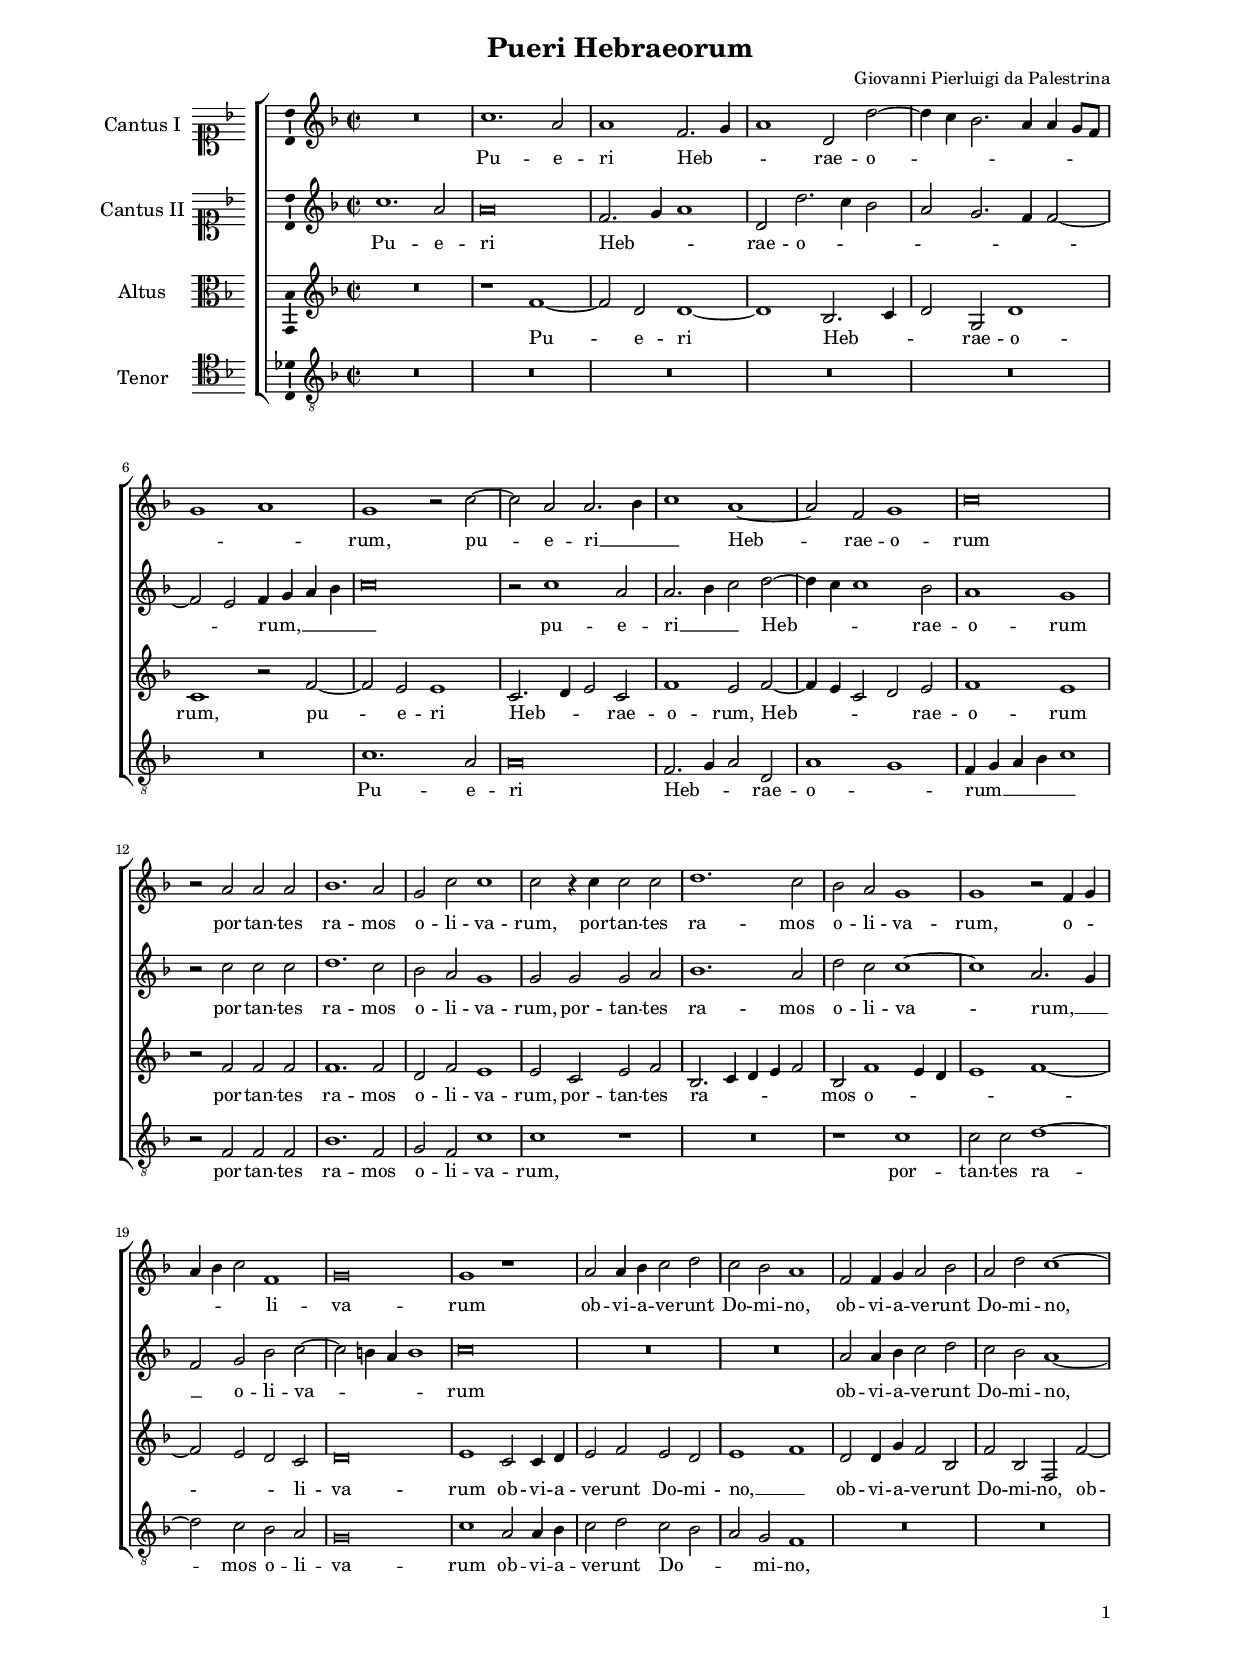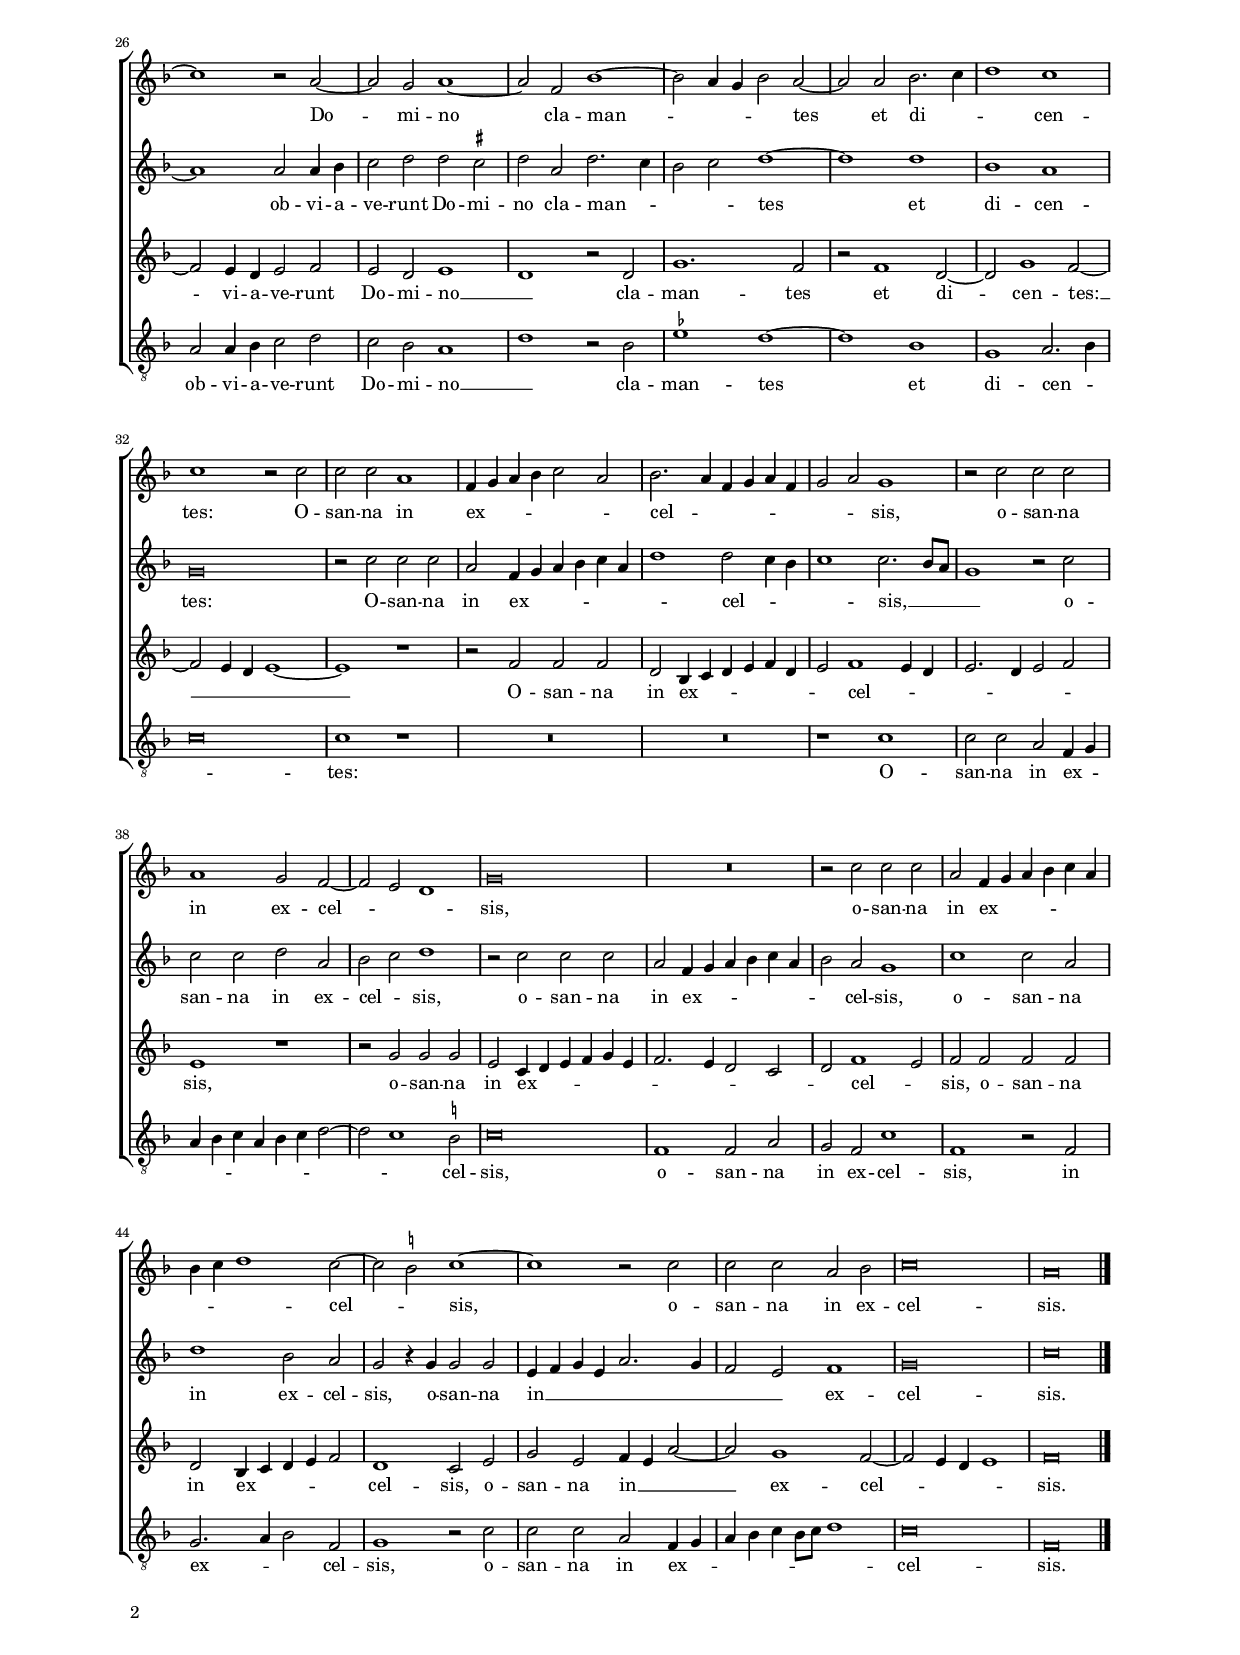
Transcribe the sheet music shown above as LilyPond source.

\header
{
  title="Pueri Hebraeorum"
  composer="Giovanni Pierluigi da Palestrina"
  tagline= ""
}

\version "2.24.2"
\language deutsch
#(set-global-staff-size 15)
% #(set-default-paper-size "letter")
#(ly:set-option 'point-and-click #f)

	
global = {
	\key f \major
	\time 2/2 \set Score.measureLength = #(ly:make-moment 2/1)
	\set Score.tempoHideNote = ##t
	\tempo 2 = 90
	\skip 1*2*49 \bar "|."
	}

	ficta = { \once \set suggestAccidentals = ##t }
	
	forget = #(define-music-function (music) (ly:music?) #{
		\accidentalStyle forget
		$music
		\accidentalStyle default
		#})
	


\paper
	{
	top-margin = 1.7 \cm
	bottom-margin = 1.1 \cm
	left-margin = 2.2 \cm
	right-margin = 2.2 \cm
	ragged-bottom = ##f
	ragged-last-bottom = ##f
	print-page-number = ##f
	system-system-spacing = #'((basic-distance . 17) (minimum-distance . 14) (padding . 6) (strechability . 150))
	oddFooterMarkup=\markup   \fill-line { "" \fromproperty #'page:page-number-string }
	evenFooterMarkup=\markup  \fill-line { \fromproperty #'page:page-number-string "" }
	last-bottom-spacing = #'((basic-distance . 11) (minimum-distance . 7) (padding . 4))
%	systems-per-page = 3
%	page-count = 3	
%	min-systems-per-page = 3
	}


incipitcantus = \markup { \score {
	{
	\set Staff.instrumentName = \markup { \fontsize #1 "Cantus I" }
	\key f \major
	\clef soprano
	s4 \bar ""
	}
	\layout  {
	raggedright = ##t
	indent = 1.6 \cm
	line-width = 2.5\cm
	\context { \Staff \remove Time_signature_engraver }
	\override Staff.Clef.Y-extent = #'(0 . 0)
	}} \hspace #1 }
	
	 
incipitaltus = \markup { \score {
	{
	\set Staff.instrumentName = \markup { \fontsize #1 "Cantus II" }
	\key f \major
	\clef soprano
	s4 \bar ""
	}
	\layout  {
	raggedright = ##t
	indent = 1.6 \cm
	line-width = 2.5\cm
	\context { \Staff \remove Time_signature_engraver }
	\override Staff.Clef.Y-extent = #'(0 . 0)
	}} \hspace #1 }


incipittenor = \markup { \score {
	{
	\set Staff.instrumentName = \markup { \fontsize #1 "Altus" }
	\key f \major
	\clef alto
	s4 \bar ""
	}
	\layout  {
	raggedright = ##t
	indent = 1.6 \cm
	line-width = 2.5\cm
	\context { \Staff \remove Time_signature_engraver }
	\override Staff.Clef.Y-extent = #'(0 . 0)
	}} \hspace #1 }


incipitbassus = \markup { \score {
	{
	\set Staff.instrumentName = \markup { \fontsize #1 "Tenor" }
	\key f \major
	\clef tenor
	s4 \bar ""
	}
	\layout  {
	raggedright = ##t
	indent = 1.6 \cm
	line-width = 2.5\cm
	\context { \Staff \remove Time_signature_engraver }
	\override Staff.Clef.Y-extent = #'(0 . 0)
	}} \hspace #1 }


cantus =  \relative c''
	{
	R\breve
	c1. a2
	a1 f2. g4
	a1 d,2 d'~
%5
	d4 c b2. a4 a g8 f |
	g1 a
	g1 r2 c~
	c2 a a2. b4
	c1 a~
%10
	a2 f g1 |
	c\breve
	r2 a a a
	b1. a2
	g2 c c1
%15
	c2 r4 c c2 c |
	d1. c2
	b2 a g1
	g1 r2 f4 g
	a4 b c2 f,1
%20
	g\breve |
	g1 r
	a2 a4 b c2 d
	c2 b a1
	f2 f4 g a2 b
%25
	a2 d c1~ |
	c1 r2 a~
	a2 g a1~
	a2 f b1~
	b2 a4 g b2 a~
%30
	a2 a b2. c4 |
	d1 c
	c1 r2 c
	c2 c a1
	f4 g a b c2 a
%35
	b2. a4 f g a f |
	g2 a g1
	r2 c c c
	a1 g2 f~
	f2 e d1
%40
	g\breve |
	R\breve
	r2 c c c
	a2 f4 g a b c a
	b4 c d1 c2~
%45
	c2 \ficta h c1~ |
	c1 r2 c
	c2 c a b
	c\breve
	a\breve |
	}


altus =  \relative c''
	{
	c1. a2
	a\breve
	f2. g4 a1
	d,2 d'2. c4 b2
%5
	a2 g2. f4 f2~ |
	f2 e f4 g a b
	c\breve
	r2 c1 a2
	a2. b4 c2 d~
%10
	d4 c c1 b2 |
	a1 g
	r2 c c c
	d1. c2
	b2 a g1
%15
	g2 g g a |
	b1. a2
	d2 c c1~
	c1 a2. g4
	f2 g b c~
%20
	c2 h4 a h1 |
	c\breve
	R\breve
	R\breve
	a2 a4 b c2 d
%25
	c2 b a1~ |
	a1 a2 a4 b
	c2 d d \ficta cis
	d2 a d2. c4
	b2 c d1~
%30
	d1 d |
	b1 a
	g\breve
	r2 c c c
	a2 f4 g a b c a
%35
	d1 d2 c4 b |
	c1 c2. b8 a
	g1 r2 c
	c2 c d a
	b2 c d1
%40
	r2 c c c |
	a2 f4 g a b c a
	b2 a g1
	c1 c2 a
	d1 b2 a
%45
	g2 r4 g g2 g |
	e4 f g e a2. g4
	f2 e f1
	g\breve
	c\breve |
	}


tenor =  \relative c'
	{
	R\breve
	r1 f~
	f2 d d1~
	d1 b2. c4
%5
	d2 g, d'1 |
	c1 r2 f~
	f2 e e1
	c2. d4 e2 c
	f1 e2 f~
%10
	f4 e c2 d e |
	f1 e
	r2 f f f
	f1. f2
	d2 f e1
%15
	e2 c e f |
	b,2. c4 d e f2
	b,2 f'1 e4 d
	e1 f~
	f2 e d c
%20
	d\breve |
	e1 c2 c4 d
	e2 f e d
	e1 f
	d2 d4 g f2 b,
%25
	f'2 b, f f'~ |
	f2 e4 d e2 f
	e2 d e1
	d1 r2 d
	g1. f2
%30
	r2 f1 d2~ |
	d2 g1 f2~
	f2 e4 d e1~
	e1 r
	r2 f f f
%35
	d2 b4 c d e f d |
	e2 f1 e4 d
	e2. d4 e2 f
	e1 r
	r2 g g g
%40
	e2 c4 d e f g e |
	f2. e4 d2 c
	d2 f1 e2
	f2 f f f
	d2 b4 c d e f2
%45
	d1 c2 e |
	g2 e f4 e a2~
	a2 g1 f2~
	f2 e4 d e1
	f\breve |
	}


bassus  =  \relative c'
	{
	R\breve
	R\breve
	R\breve
	R\breve
%5
	R\breve |
	R\breve
	c1. a2
	a\breve
	f2. g4 a2 d,
%10
	a'1 g
	f4 g a b c1 |
	r2 f, f f
	b1. f2
	g2 f c'1
%15
	c1 r
	R\breve |
	r1 c
	c2 c d1~
	d2 c b a
%20
	g\breve
	c1 a2 a4 b |
	c2 d c b
	a2 g f1
	R\breve
%25
	R\breve
	a2 a4 b c2 d |
	c2 b a1
	d1 r2 b
	\ficta es1 d~
%30
	d1 b
	g1 a2. b4 |
	c\breve
	c1 r
	R\breve
%35
	R\breve
	r1 c |
	c2 c a f4 g
	a4 b c a b c d2~
	d2 c1 \ficta h2
%40
	c\breve
	f,1 f2 a |
	g2 f c'1
	f,1 r2 f
	g2. a4 b2 f
%45
	g1 r2 c
	c2 c a f4 g |
	a4 b c b8 c d1
	c\breve
	f,\breve |
	}

lyricscantus = \lyricmode {
	Pu -- e -- ri Heb -- _ _ rae -- o -- _ _ _ _ _ _ _ _ rum,
	pu -- e -- ri __ _ _ Heb -- rae -- o -- rum
	por -- tan -- tes ra -- mos o -- li -- va -- rum,
	por -- tan -- tes ra -- mos o -- li -- va -- rum,
	o -- _ _ _ _ li -- va -- rum
	ob -- vi -- a -- ve -- runt Do -- mi -- no,
	ob -- vi -- a -- ve -- runt Do -- mi -- no,
	Do -- mi -- no
	cla -- man -- _ _ _ tes et di -- _ _ cen -- tes:
	O -- san -- na in ex -- _ _ _ _ _ cel -- _ _ _ _ _ _ _ sis,
	o -- san -- na in ex -- cel -- _ _ sis,
	o -- san -- na in ex -- _ _ _ _ _ _ _ _ cel -- _ sis,
	o -- san -- na in ex -- cel -- sis.
	}


lyricsaltus = \lyricmode {
	Pu -- e -- ri Heb -- _ _ rae -- o -- _ _ _ _ _ _ _ rum, __ _ _ _ _
	pu -- e -- ri __ _ _ Heb -- _ _ rae -- o -- rum
	por -- tan -- tes ra -- mos o -- li -- va -- rum,
	por -- tan -- tes ra -- mos o -- li -- va -- rum, __ _ _
	o -- li -- va -- _ _ _ rum
	ob -- vi -- a -- ve -- runt Do -- mi -- no,
	ob -- vi -- a -- ve -- runt Do -- mi -- no
	cla -- man -- _ _ _ tes et di -- cen -- tes:
	O -- san -- na in ex -- _ _ _ _ _ _ cel -- _ _ _ sis, __ _ _ _
	o -- san -- na in ex -- cel -- _ sis,
	o -- san -- na in ex -- _ _ _ _ _ _ cel -- sis,
	o -- san -- na in ex -- cel -- sis,
	o -- san -- na in __ _ _ _ _ _ _ _ ex -- cel -- sis.
	}


lyricstenor = \lyricmode {
	Pu -- e -- ri Heb -- _ _ rae -- o -- rum,
	pu -- e -- ri Heb -- _ _ rae -- o -- rum,
	Heb -- _ _ _ rae -- o -- rum
	por -- tan -- tes ra -- mos o -- li -- va -- rum,
	por -- tan -- tes ra -- _ _ _ _ mos o -- _ _ _ _ _ _ li -- va -- rum
	ob -- vi -- a -- ve -- runt Do -- mi -- no, __ _
	ob -- vi -- a -- ve -- runt Do -- mi -- no,
	ob -- vi -- a -- ve -- runt Do -- mi -- no __ _
	cla -- man -- tes et di -- cen -- tes: __ _ _ _
	O -- san -- na in ex -- _ _ _ _ _ _ cel -- _ _ _ _ _ _ sis,
	o -- san -- na in ex -- _ _ _ _ _ _ _ _ _ _ cel -- _ sis,
	o -- san -- na in ex -- _ _ _ _ cel -- sis,
	o -- san -- na in __ _ _ ex -- cel -- _ _ _ sis.
	}


lyricsbassus = \lyricmode {
	Pu -- e -- ri Heb -- _ _ rae -- o -- _ rum __ _ _ _ _
	por -- tan -- tes ra -- mos o -- li -- va -- rum,
	por -- tan -- tes ra -- mos o -- li -- va -- rum
	ob -- vi -- a -- ve -- runt Do -- _ _ mi -- no,
	ob -- vi -- a -- ve -- runt Do -- mi -- no __ _
	cla -- man -- tes et di -- cen -- _ _ tes:
	O -- san -- na in ex -- _ _ _ _ _ _ _ _ _ cel -- sis,
	o -- san -- na in ex -- cel -- sis,
	in ex -- _ _ cel -- sis,
	o -- san -- na in ex -- _ _ _ _ _ _ _ cel -- sis.
	}


\score
{  
	\transpose c c {
	\new ChoirStaff \with { \override StaffGrouper.staff-staff-spacing.basic-distance = #12 }
	<<

	\new Staff << \global
	\new Voice="v1" {
		\set Staff.instrumentName=\incipitcantus
	%	  \set Staff.instrumentName="S"
		\set Staff.midiInstrument = "reed organ"
		\clef violin
		\cantus }
	\new Lyrics \lyricsto "v1" {\lyricscantus }
	>>


	\new Staff << \global
	\new Voice="v2" {
		\set Staff.instrumentName=\incipitaltus
	%	  \set Staff.instrumentName="A"
		\set Staff.midiInstrument = "reed organ"
		\clef violin 
		\altus}
	\new Lyrics \lyricsto "v2" {\lyricsaltus }
	>>


	\new Staff << \global
	\new Voice="v3" {
		\set Staff.instrumentName=\incipittenor
	%	  \set Staff.instrumentName="T"
		\set Staff.midiInstrument = "reed organ"
		\clef violin
		\tenor }
	\new Lyrics \lyricsto "v3" {\lyricstenor }
	>>


	\new Staff << \global
	\new Voice="v4" {
		\set Staff.instrumentName=\incipitbassus
	%	  \set Staff.instrumentName="B"
		\set Staff.midiInstrument = "reed organ"
		\clef "G_8" 
		\bassus }
	\new Lyrics \lyricsto "v4" {\lyricsbassus}
	>>

	>>
	} % transpose

	\layout
	{
	indent = 2.3 \cm
%	\context { \Lyrics \override VerticalAxisGroup.nonstaff-relatedstaff-spacing.padding = #2 }
	\context { \Staff \consists Ambitus_engraver }
	\context { \Score \override BarNumber.padding = #2 }
	\context { \Voice \override NoteHead.style = #'baroque }
	}

\midi
	{
	}
	
}


% EOF
